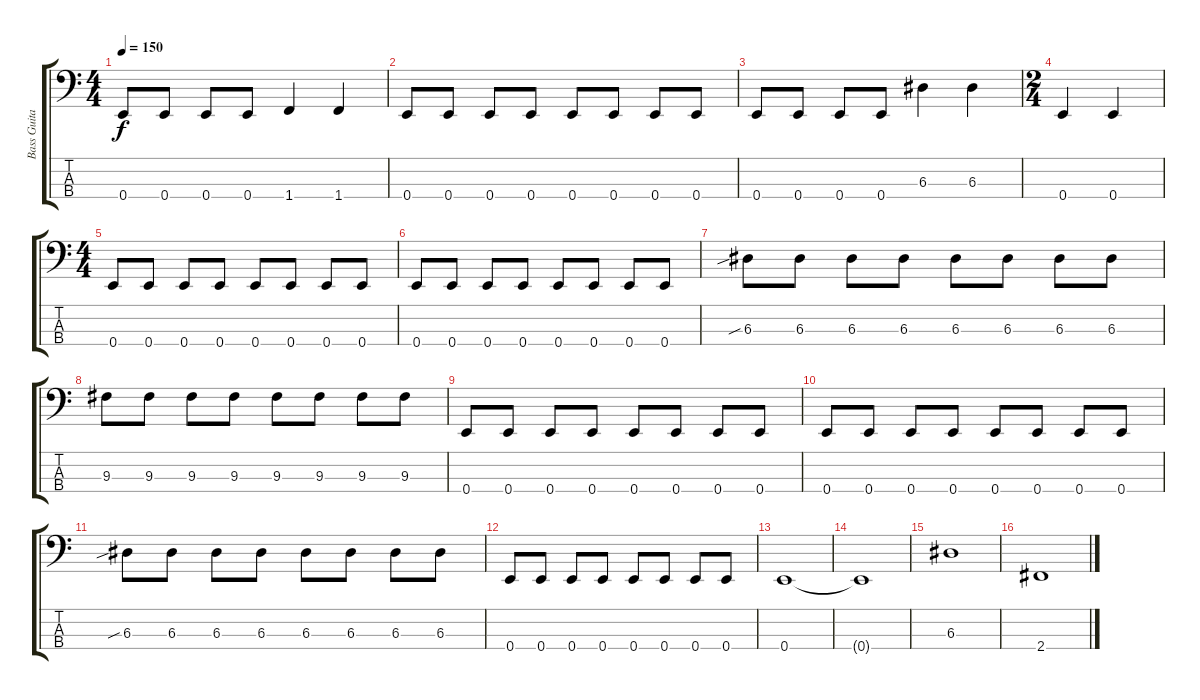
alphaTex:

\track ("Bass Guitar" "Bass Guita") {instrument electricbassfinger}
\staff {score tabs}
\tuning (G2 D2 A1 E1) {hide}
\ts (4 4)
\tempo 150
\clef f4
\ks c
0.4.8{dy f} 0.4.8 0.4.8 0.4.8 1.4.4 1.4.4 |
0.4.8 0.4.8 0.4.8 0.4.8 0.4.8 0.4.8 0.4.8 0.4.8 |
0.4.8 0.4.8 0.4.8 0.4.8 6.3.4 6.3.4 |
\ts (2 4)
0.4.4 0.4.4 |
\ts (4 4)
0.4.8 0.4.8 0.4.8 0.4.8 0.4.8 0.4.8 0.4.8 0.4.8 |
0.4.8 0.4.8 0.4.8 0.4.8 0.4.8 0.4.8 0.4.8 0.4.8 |
6.3{sib}.8 6.3.8 6.3.8 6.3.8 6.3.8 6.3.8 6.3.8 6.3.8 |
9.3.8 9.3.8 9.3.8 9.3.8 9.3.8 9.3.8 9.3.8 9.3.8 |
0.4.8 0.4.8 0.4.8 0.4.8 0.4.8 0.4.8 0.4.8 0.4.8 |
0.4.8 0.4.8 0.4.8 0.4.8 0.4.8 0.4.8 0.4.8 0.4.8 |
6.3{sib}.8 6.3.8 6.3.8 6.3.8 6.3.8 6.3.8 6.3.8 6.3.8 |
0.4.8 0.4.8 0.4.8 0.4.8 0.4.8 0.4.8 0.4.8 0.4.8 |
0.4.1 |
0.4{t}.1 |
6.3.1 |
2.4.1
